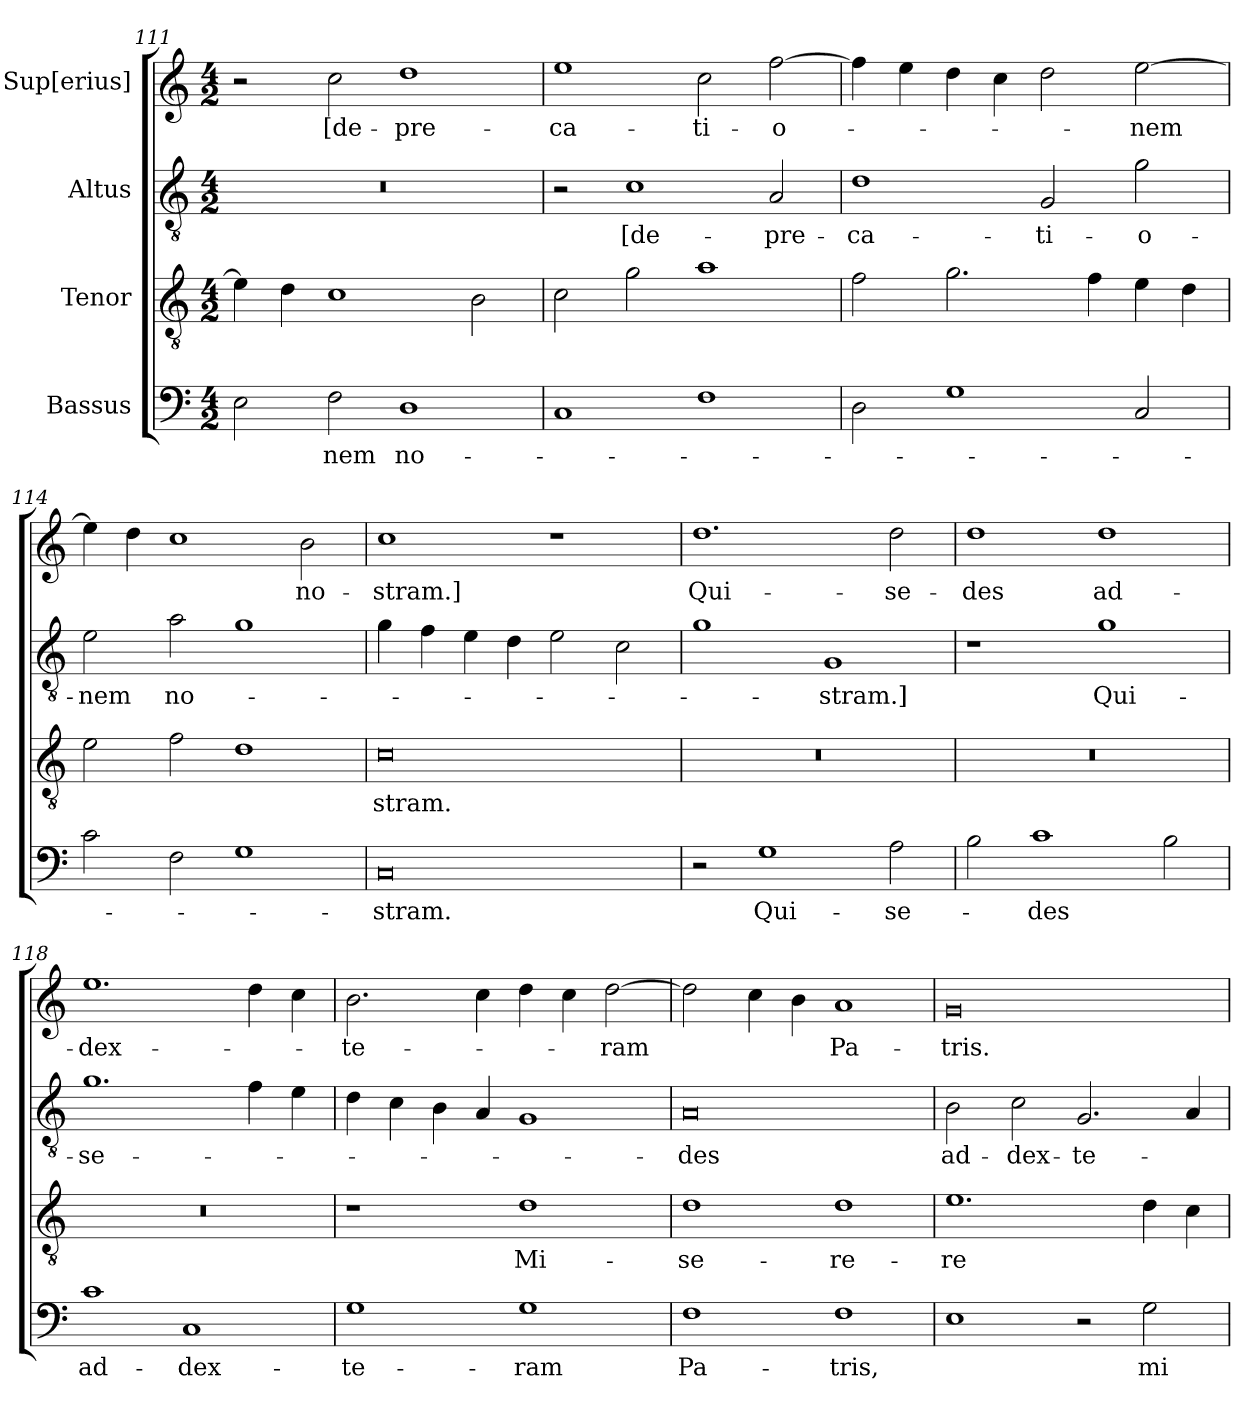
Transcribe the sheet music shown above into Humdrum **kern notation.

**kern	**text	**kern	**text	**kern	**text	**kern	**text
*part4	*part4	*part3	*part3	*part2	*part2	*part1	*part1
*staff4	*staff4	*staff3	*staff3	*staff2	*staff2	*staff1	*staff1
*I"Bassus	*	*I"Tenor	*	*I"Altus	*	*I"Sup[erius]	*
*clefF4	*	*clefGv2	*	*clefGv2	*	*clefG2	*
*k[]	*	*k[]	*	*k[]	*	*k[]	*
*M4/2	*	*M4/2	*	*M4/2	*	*M4/2	*
=111	=111	=111	=111	=111	=111	=111	=111
2E\	.	4e\]	.	0r	.	2r	.
.	.	4d\	.	.	.	.	.
2F\	-nem	1c\	.	.	.	2cc\	[de-
1D\	no-	.	.	.	.	1dd\	-pre-
.	.	2B\	.	.	.	.	.
=112	=112	=112	=112	=112	=112	=112	=112
1C/	.	2c\	.	2r	.	1ee\	-ca-
.	.	2g\	.	1c\	[de-	.	.
1F\	.	1a\	.	.	.	2cc\	-ti-
.	.	.	.	2A/	-pre-	[2ff\	-o-
=113	=113	=113	=113	=113	=113	=113	=113
2D\	.	2f\	.	1d\	-ca-	4ff\]	.
.	.	.	.	.	.	4ee\	.
1G\	.	2.g\	.	.	.	4dd\	.
.	.	.	.	.	.	4cc\	.
.	.	.	.	2G/	-ti-	2dd\	.
.	.	4f\	.	.	.	.	.
2C/	.	4e\	.	2g\	-o-	[2ee\	-nem
.	.	4d\	.	.	.	.	.
=114	=114	=114	=114	=114	=114	=114	=114
2c\	.	2e\	.	2e\	-nem	4ee\]	.
.	.	.	.	.	.	4dd\	.
2F\	.	2f\	.	2a\	no-	1cc\	.
1G\	.	1d\	.	1g\	.	.	.
.	.	.	.	.	.	2b\	no-
=115	=115	=115	=115	=115	=115	=115	=115
0C/	-stram.	0c\	-stram.	4g\	.	1cc\	-stram.]
.	.	.	.	4f\	.	.	.
.	.	.	.	4e\	.	.	.
.	.	.	.	4d\	.	.	.
.	.	.	.	2e\	.	1r	.
.	.	.	.	2c\	.	.	.
=116	=116	=116	=116	=116	=116	=116	=116
2r	.	0r	.	1g\	.	1.dd\	Qui-
1G\	Qui-	.	.	.	.	.	.
.	.	.	.	1G/	-stram.]	.	.
2A\	se-	.	.	.	.	2dd\	se-
=117	=117	=117	=117	=117	=117	=117	=117
2B\	.	0r	.	1r	.	1dd\	-des
1c\	-des	.	.	.	.	.	.
.	.	.	.	1g\	Qui-	1dd\	ad-
2B\	.	.	.	.	.	.	.
=118	=118	=118	=118	=118	=118	=118	=118
1c\	ad-	0r	.	1.g\	se-	1.ee\	dex-
1C/	dex-	.	.	.	.	.	.
.	.	.	.	4f\	.	4dd\	.
.	.	.	.	4e\	.	4cc\	.
=119	=119	=119	=119	=119	=119	=119	=119
1G\	-te-	1r	.	4d\	.	2.b\	-te-
.	.	.	.	4c\	.	.	.
.	.	.	.	4B\	.	.	.
.	.	.	.	4A/	.	4cc\	.
1G\	-ram	1d\	Mi-	1G/	.	4dd\	.
.	.	.	.	.	.	4cc\	.
.	.	.	.	.	.	[2dd\	-ram
=120	=120	=120	=120	=120	=120	=120	=120
1F\	Pa-	1d\	-se-	0A/	-des	2dd\]	.
.	.	.	.	.	.	4cc\	.
.	.	.	.	.	.	4b\	.
1F\	-tris,	1d\	-re-	.	.	1a/	Pa-
=121	=121	=121	=121	=121	=121	=121	=121
1E\	.	1.e\	-re	2B\	ad-	0g/	-tris.
.	.	.	.	2c\	dex-	.	.
2r	.	.	.	2.G/	-te-	.	.
2G\	mi-	4d\	.	.	.	.	.
.	.	4c\	.	4A/	.	.	.
=	=	=	=	=	=	=	=
*-	*-	*-	*-	*-	*-	*-	*-
